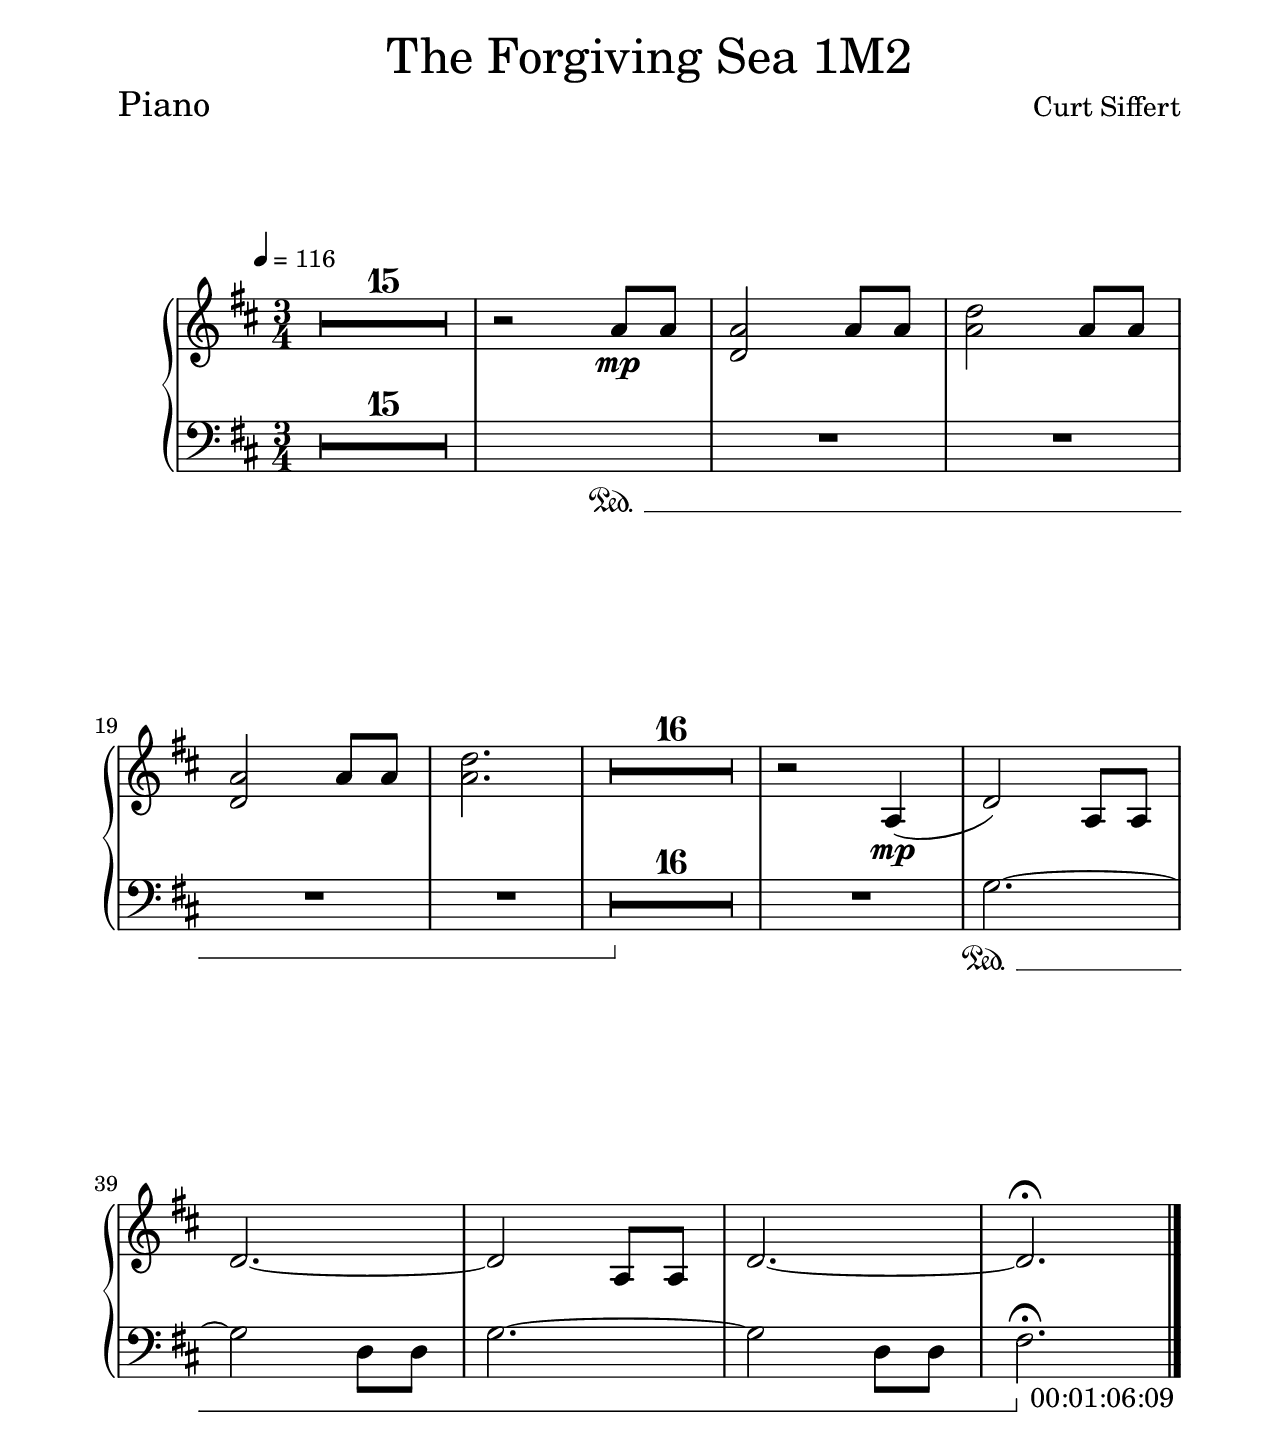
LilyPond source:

\version "2.18.0"
\include "english.ly"
\include "../lib/parts.ily"
	

\header {
  	instrument = "Piano"
}

\version "2.18.0"
\include "english.ly"

pianoUpNotes = \relative c'' {

	\time 3/4
	\key d \major
	\set tieWaitForNote = ##t
		
	R2.*15
	
	r2 a8\mp a |
	<d, a'>2 a'8 a |
	<a d>2 a8 a |
	<d, a'>2 a'8 a |
	<a d>2. |
	
	R2.*16
	
	r2 a,4\mp( |
	d2) a8 a |
	d2. ~
	d2 a8 a
	d2. ~
	d2.\fermata 
				
	\bar "|."
	
}

pianoDownNotes = \relative c {
	\dynamicUp
	\time 3/4
	\key d \major
	\clef bass
	\set tieWaitForNote = ##t
	\set Staff.pedalSustainStyle = #'mixed
	
	R2.*15
	
	s2 s4\sustainOn
	R2.*4
		
	R2.*16\sustainOff
	
	R2.
	
	g'2.\sustainOn~
	g2 d8 d
	g2.~
	g2 d8 d
	fs2.\sustainOff\fermata
	
	\bar "|."
	\tag #'part {
		\override Score.RehearsalMark.direction = #DOWN
		\override Score.RehearsalMark.self-alignment-X = #RIGHT  
		\override Score.RehearsalMark.font-size = #0
		\mark "00:01:06:09"			
	}	
		
}


\new PianoStaff { 
	<<
		{
			\everyPartScore		
			\keepWithTag #'part \pianoUpNotes
		}
		{
	  		\everyPartScore
			\keepWithTag #'part \pianoDownNotes
	  	}			
	>>
}	
